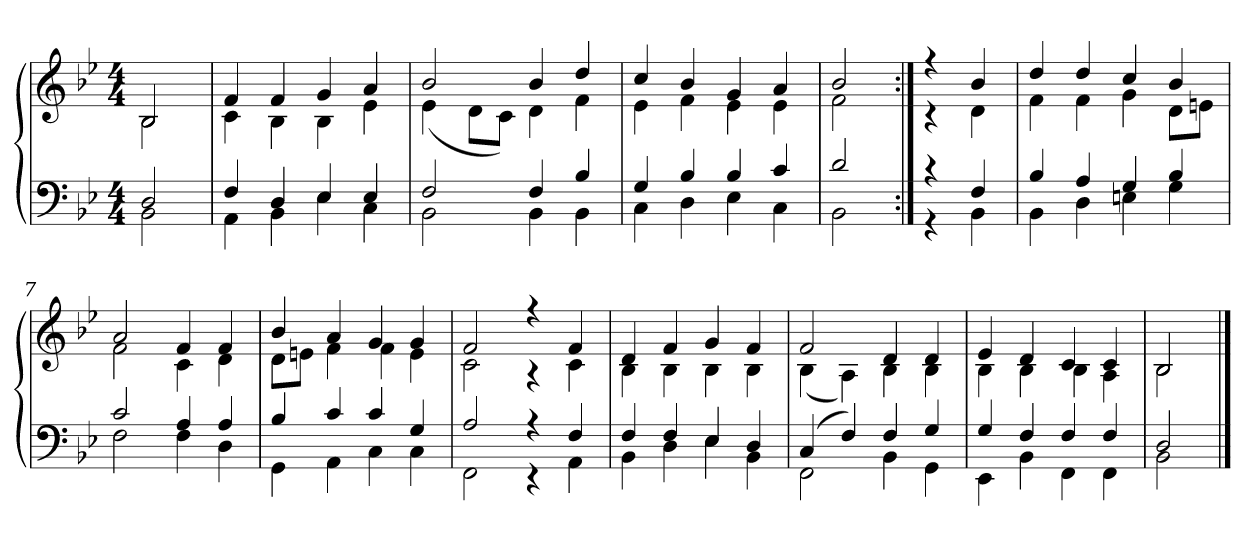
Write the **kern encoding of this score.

**kern	**kern
*part1	*part1
*staff2	*staff1
*clefF4	*clefG2
*k[b-e-]	*k[b-e-]
*B-:	*B-:
*M4/4	*M4/4
=	=
*^	*^
2D	2BB-	2B-	2B-
=1	=1	=1	=1
4F	4AA	4f	4c
4D	4BB-	4f	4B-
4E-	4E-	4g	4B-
4E-	4C	4a	4e-
=2	=2	=2	=2
2F	2BB-	2b-	(4e-
.	.	.	8dL
.	.	.	8cJ)
4F	4BB-	4b-	4d
4B-	4BB-	4dd	4f
=3	=3	=3	=3
4G	4C	4cc	4e-
4B-	4D	4b-	4f
4B-	4E-	4g	4e-
4c	4C	4a	4e-
=4	=4	=4	=4
2d	2BB-	2b-	2f
=5:|!	=5:|!	=5:|!	=5:|!
4r	4r	4r	4r
4F	4BB-	4b-	4d
=6	=6	=6	=6
4B-	4BB-	4dd	4f
4A	4D	4dd	4f
4G	4En	4cc	4g
4B-	4G	4b-	8dL
.	.	.	8enJ
=7	=7	=7	=7
2c	2F	2a	2f
4A	4F	4f	4c
4A	4D	4f	4d
=8	=8	=8	=8
4B-	4GG	4b-	8dL
.	.	.	8enJ
4c	4AA	4a	4f
4c	4C	4g	4f
4G	4C	4g	4e
=9	=9	=9	=9
2A	2FF	2f	2c
4r	4r	4r	4r
4F	4AA	4f	4c
=10	=10	=10	=10
4F	4BB-	4d	4B-
4F	4D	4f	4B-
4E-	4E-	4g	4B-
4D	4BB-	4f	4B-
=11	=11	=11	=11
(4C	2FF	2f	(4B-
4F)	.	.	4A)
4F	4BB-	4d	4B-
4G	4GG	4d	4B-
=12	=12	=12	=12
4G	4EE-	4e-	4B-
4F	4BB-	4d	4B-
4F	4FF	4c	4B-
4F	4FF	4c	4A
=13	=13	=13	=13
2D	2BB-	2B-	2B-
*v	*v	*	*
*	*v	*v
==	==
*-	*-
